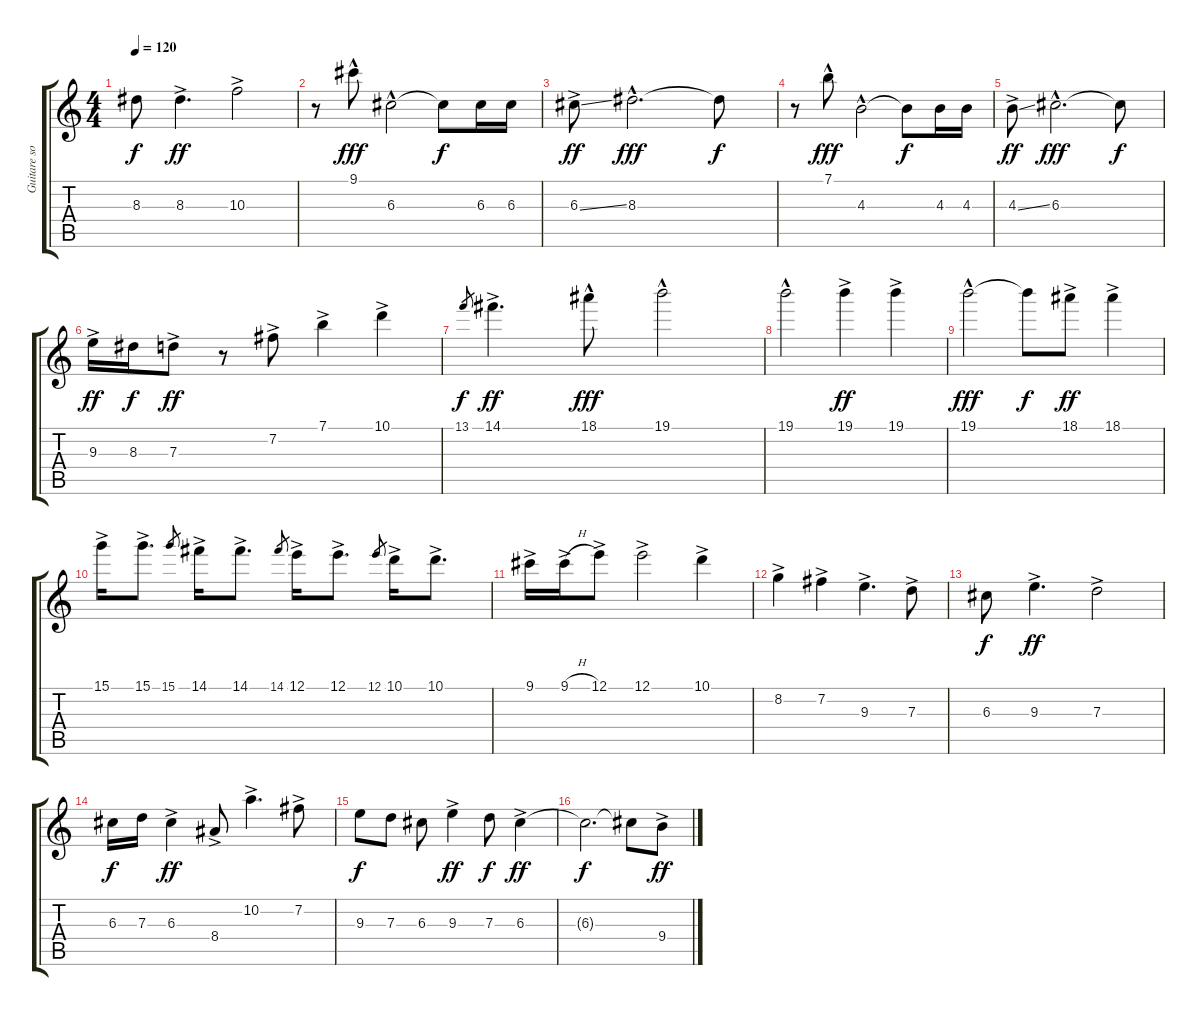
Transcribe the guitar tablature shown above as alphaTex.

\track ("Guitare solo" "Guitare so") {instrument acousticguitarnylon}
\staff {score tabs}
\tuning (E4 B3 G3 D3 A2 E2) {hide}
\ts (4 4)
\tempo 120
\clef g2
\ks c
8.3{t}.8{dy f} 8.3{ac}.4{d dy ff} 10.3{ac}.2 |
r.8 9.1{hac}.8{dy fff} 6.3{hac}.2 6.3{t}.8{dy f} 6.3.16 6.3.16 |
6.3{ss ac}.8{dy ff} 8.3{hac}.2{d dy fff} 8.3{t}.8{dy f} |
r.8 7.1{hac}.8{dy fff} 4.3{hac}.2 4.3{t}.8{dy f} 4.3.16 4.3.16 |
4.3{ss ac}.8{dy ff} 6.3{hac}.2{d dy fff} 6.3{t}.8{dy f} |
9.3{ac}.16{dy ff} 8.3.16{dy f} 7.3{ac}.8{dy ff} r.8 7.2{ac}.8 7.1{ac}.4 10.1{ac}.4 |
13.1.8{gr dy f} 14.1{ac}.4{d dy ff} 18.1{hac}.8{dy fff} 19.1{hac}.2 |
19.1{hac}.2 19.1{ac}.4{dy ff} 19.1{ac}.4 |
19.1{hac}.2{dy fff} 19.1{t}.8{dy f} 18.1{ac}.8{dy ff} 18.1{ac}.4 |
15.1{ac}.16 15.1{ac}.8{d} 15.1.8{gr} 14.1{ac}.16 14.1{ac}.8{d} 14.1.8{gr} 12.1{ac}.16 12.1{ac}.8{d} 12.1.8{gr} 10.1{ac}.16 10.1{ac}.8{d} |
9.1{ac}.16 9.1{h ac}.16 12.1{ac}.8 12.1{ac}.2 10.1{ac}.4 |
8.2{ac}.4 7.2{ac}.4 9.3{ac}.4{d} 7.3{ac}.8 |
6.3.8{dy f} 9.3{ac}.4{d dy ff} 7.3{ac}.2 |
6.3.16{dy f} 7.3.16 6.3{ac}.4{dy ff} 8.4{ac}.8 10.2{ac}.4{d} 7.2{ac}.8 |
9.3.8{dy f} 7.3.8 6.3.8 9.3{ac}.4{dy ff} 7.3.8{dy f} 6.3{ac}.4{dy ff} |
6.3{t}.2{d dy f} 6.3{t}.8 9.4{ac}.8{dy ff}
